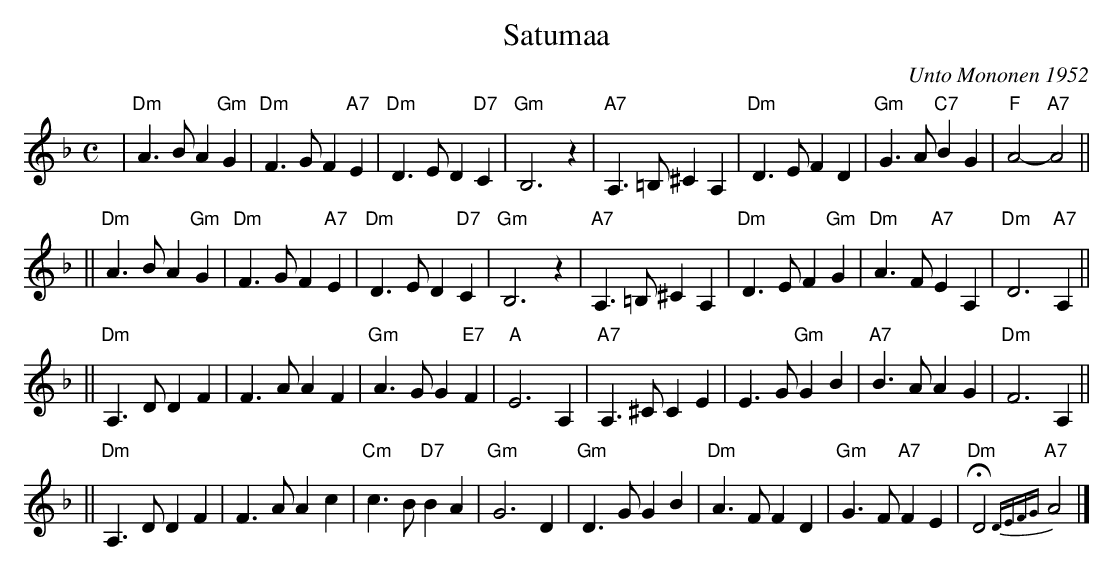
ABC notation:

X:1
T: Satumaa
C: Unto Mononen 1952
M: C
L: 1/4
K: Dm
| "Dm"A>B A"Gm"G \
| "Dm"F>G F"A7"E \
| "Dm"D>E D"D7"C \
| "Gm"B,3 z \
| "A7"A,>=B, ^CA, \
| "Dm"D>E FD \
| "Gm"G>A "C7"BG \
| "F"A2- "A7"A2 ||
|| "Dm"A>B A"Gm"G \
| "Dm"F>G F"A7"E \
| "Dm"D>E D"D7"C \
| "Gm"B,3 z \
| "A7"A,>=B, ^CA, \
| "Dm"D>E F"Gm"G \
| "Dm"A>F "A7"EA, \
| "Dm"D3 "A7"A, ||
|| "Dm"A,>D DF \
| F>A AF \
| "Gm"A>G G"E7"F \
| "A"E3 A, \
| "A7"A,>^C CE \
| E>G "Gm"GB \
| "A7"B>A AG \
| "Dm"F3 A, ||
|| "Dm"A,>D DF \
| F>A Ac \
| "Cm"c>B "D7"BA \
| "Gm"G3 D \
| "Gm"D>G GB \
| "Dm"A>F FD \
| "Gm"G>F "A7"FE \
| "Dm"HD2 "A7"{DEFG}A2 |]
